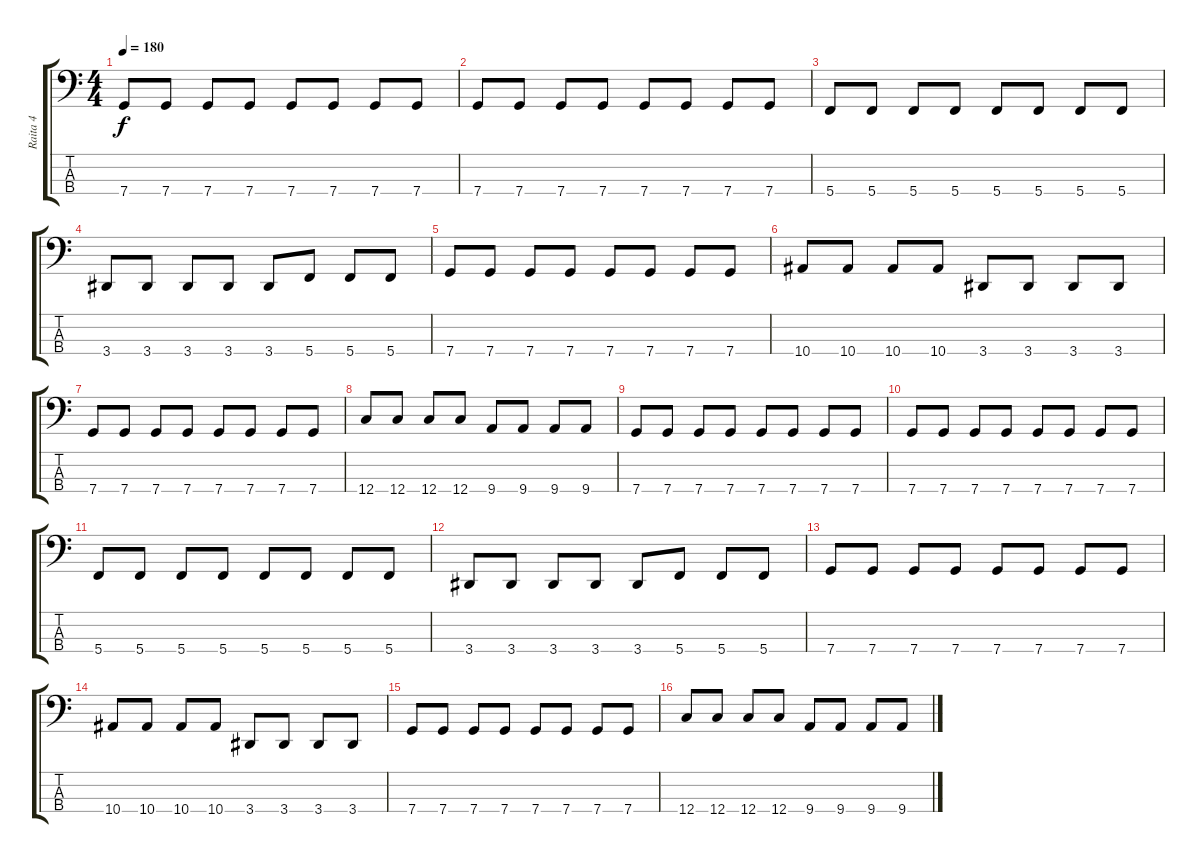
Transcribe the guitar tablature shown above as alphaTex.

\track ("Raita 4" "Raita 4") {instrument electricbasspick}
\staff {score tabs}
\tuning (F2 C2 G1 C1) {hide}
\ts (4 4)
\tempo 180
\clef f4
\ks c
7.4.8{dy f} 7.4.8 7.4.8 7.4.8 7.4.8 7.4.8 7.4.8 7.4.8 |
7.4.8 7.4.8 7.4.8 7.4.8 7.4.8 7.4.8 7.4.8 7.4.8 |
5.4.8 5.4.8 5.4.8 5.4.8 5.4.8 5.4.8 5.4.8 5.4.8 |
3.4.8 3.4.8 3.4.8 3.4.8 3.4.8 5.4.8 5.4.8 5.4.8 |
7.4.8 7.4.8 7.4.8 7.4.8 7.4.8 7.4.8 7.4.8 7.4.8 |
10.4.8 10.4.8 10.4.8 10.4.8 3.4.8 3.4.8 3.4.8 3.4.8 |
7.4.8 7.4.8 7.4.8 7.4.8 7.4.8 7.4.8 7.4.8 7.4.8 |
12.4.8 12.4.8 12.4.8 12.4.8 9.4.8 9.4.8 9.4.8 9.4.8 |
7.4.8 7.4.8 7.4.8 7.4.8 7.4.8 7.4.8 7.4.8 7.4.8 |
7.4.8 7.4.8 7.4.8 7.4.8 7.4.8 7.4.8 7.4.8 7.4.8 |
5.4.8 5.4.8 5.4.8 5.4.8 5.4.8 5.4.8 5.4.8 5.4.8 |
3.4.8 3.4.8 3.4.8 3.4.8 3.4.8 5.4.8 5.4.8 5.4.8 |
7.4.8 7.4.8 7.4.8 7.4.8 7.4.8 7.4.8 7.4.8 7.4.8 |
10.4.8 10.4.8 10.4.8 10.4.8 3.4.8 3.4.8 3.4.8 3.4.8 |
7.4.8 7.4.8 7.4.8 7.4.8 7.4.8 7.4.8 7.4.8 7.4.8 |
12.4.8 12.4.8 12.4.8 12.4.8 9.4.8 9.4.8 9.4.8 9.4.8
